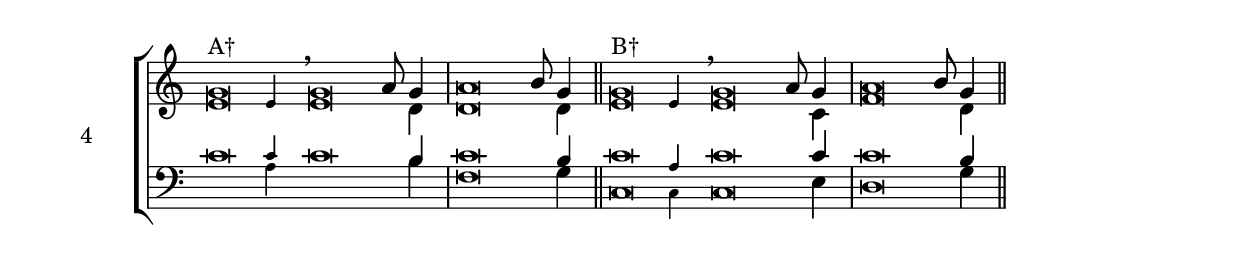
\version "2.18.2"
\version "2.18.2"

divisioMinima = {
    \bar ""
    \once \override BreathingSign.stencil = #ly:breathing-sign::divisio-minima
    \once \override BreathingSign.Y-offset = #0
    \breathe
}

dm = {
    \bar ""
    \once \override BreathingSign.stencil = #ly:breathing-sign::divisio-maior
    \once \override BreathingSign.Y-offset = #0
    \breathe
}
divisioMaxima = {
    \bar ""
    \once \override BreathingSign.stencil = #ly:breathing-sign::divisio-maxima
    \once \override BreathingSign.Y-offset = #0
    \breathe
}

fi = { \bar "||" }
ll = { \once \override LyricText.self-alignment-X = #LEFT }
sm = { \set melismaBusyProperties = #'() }
usm = { \unset melismaBusyProperties }

global = {
    \key c \major
    \cadenzaOn
    \set tieWaitForNote = ##t
    \autoBeamOff
    %\hide Staff.Stem
}

sopranoOneFlex = { \afterGrace g'\breve^"A†" e'4 \breathe g'\breve a'8 g'4 \bar "|" a'\breve b'8 g'4 \bar "||" }
sopranoOne = { g'\breve^"A" a'8 g'4 \bar "|" a'\breve b'8 g'4 \bar "||"   }
sopranoTwoFlex = { \afterGrace g'\breve^"B†" e'4 \breathe g'\breve a'8 g'4 \bar "|" a'\breve b'8 g'4 \bar "||"  }
sopranoTwo = { g'\breve^"B" a'8 g'4 \bar "|" a'\breve b'8 g'4 \bar "||"  }

altoOneFlex = { e'\breve e'\breve s8 d'4 d'\breve s8 d'4}
altoOne = { e'\breve s8 d'4 d'\breve s8 d'4   }
altoTwoFlex = { e'\breve e'\breve s8 c'4 f'\breve s8 d'4  }
altoTwo = { e'\breve s8 c'4 f'\breve s8 d'4  }

tenorOneFlex = { \afterGrace c'\breve c'4 c'\breve s8 b4 \bar "|" c'\breve s8 b4 \bar "||" }
tenorOne = {  c'\breve s8 b4 \bar "|" c'\breve s8 b4 \bar "||"  }
tenorTwoFlex = { \afterGrace c'\breve a4 c'\breve s8 c'4 \bar "|" c'\breve s8 b4 \bar "||" }
tenorTwo = { c'\breve s8 c'4 \bar "|" c'\breve s8 b4 \bar "||"  }

bassOneFlex = { \afterGrace s\breve a4 s\breve s8 b4 f\breve s8 g4 }
bassOne = { s\breve s8 b4 f\breve s8 g4   }
bassTwoFlex = { \afterGrace c\breve c4 c\breve s8 e4 d\breve s8 g4  }
bassTwo = { c\breve s8 e4 d\breve s8 g4  }




sopMusic = {
    \global
    \voiceOne
    \sopranoOneFlex
    \sopranoTwoFlex
}
altoMusic = {
    \global
    \voiceTwo
    \altoOneFlex
    \altoTwoFlex
}
tenorMusic = {
    \global
    \voiceOne
    \tenorOneFlex
    \tenorTwoFlex
}
bassMusic = {
    \global
    \voiceTwo
    \bassOneFlex
    \bassTwoFlex
}

\score {

    \header {
        %piece = \markup { \fontsize #2 \bold "LBI_2A" }
    }
    <<
        \transpose e e {



            \new ChoirStaff \with { instrumentName = #"4" } % LBI_2A
            <<
                \new Staff ="up"
                <<
                    \clef treble
                    \accidentalStyle forget
                    \new Voice = "Soprano" \sopMusic
                    \new Voice = "Alto" \altoMusic
                >>
                \new Staff ="down"
                <<
                    \clef bass
                    \accidentalStyle forget
                    \new Voice = "Tenor" \tenorMusic
                    \new Voice = "Bass" \bassMusic
                >>
            >>
        }
    >>

    \layout 
    { 
        ragged-last = ##t
        \context 
        { 
            \Staff 
            \remove Time_signature_engraver 
        } 

    } 

}
